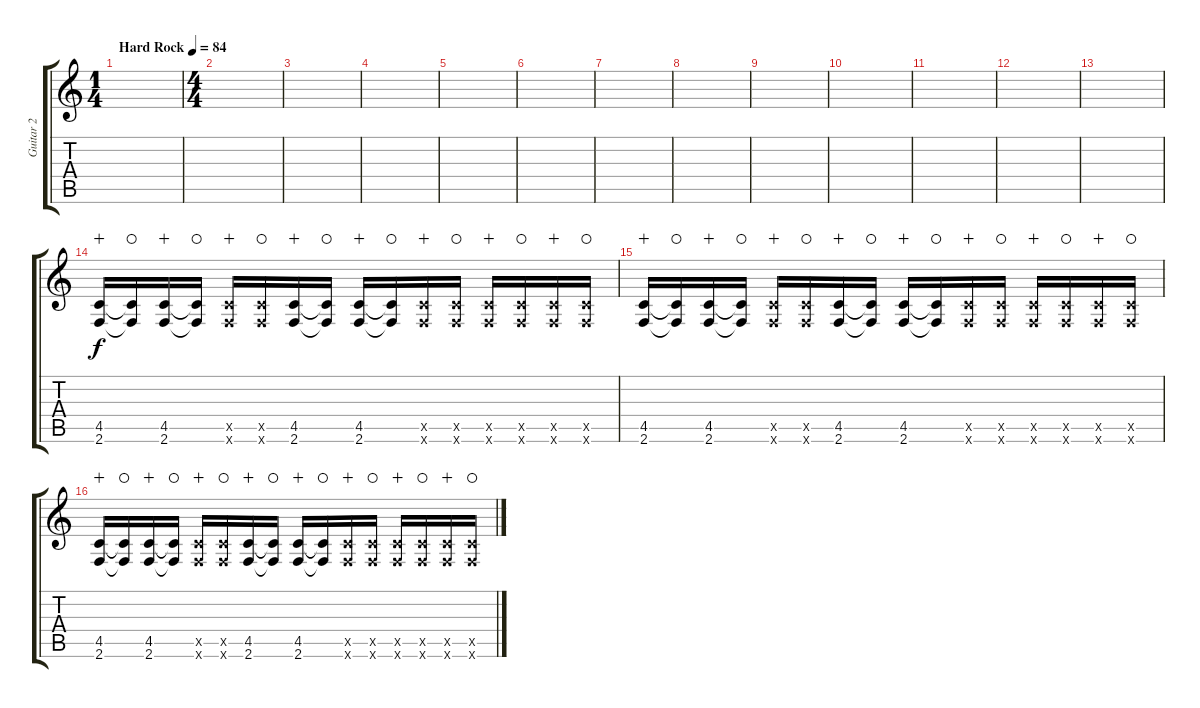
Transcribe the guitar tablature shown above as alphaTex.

\track ("Guitar 2" "Guitar 2") {instrument distortionguitar}
\staff {score tabs}
\tuning (Eb4 Bb3 Gb3 Db3 Ab2 Eb2) {hide}
\ts (1 4)
\tempo (84 "Hard Rock")
\clef g2
\ks c
|
\ts (4 4)
|
|
|
|
|
|
|
|
|
|
|
|
(4.5 2.6).16{wahc} (4.5{t} 2.6{t}).16{waho} (4.5 2.6).16{wahc} (4.5{t} 2.6{t}).16{waho} (4.5{x} 2.6{x}).16{wahc} (4.5{x} 2.6{x}).16{waho} (4.5 2.6).16{wahc} (4.5{t} 2.6{t}).16{waho} (4.5 2.6).16{wahc} (4.5{t} 2.6{t}).16{waho} (4.5{x} 2.6{x}).16{wahc} (4.5{x} 2.6{x}).16{waho} (4.5{x} 2.6{x}).16{wahc} (4.5{x} 2.6{x}).16{waho} (4.5{x} 2.6{x}).16{wahc} (4.5{x} 2.6{x}).16{waho} |
(4.5 2.6).16{wahc} (4.5{t} 2.6{t}).16{waho} (4.5 2.6).16{wahc} (4.5{t} 2.6{t}).16{waho} (4.5{x} 2.6{x}).16{wahc} (4.5{x} 2.6{x}).16{waho} (4.5 2.6).16{wahc} (4.5{t} 2.6{t}).16{waho} (4.5 2.6).16{wahc} (4.5{t} 2.6{t}).16{waho} (4.5{x} 2.6{x}).16{wahc} (4.5{x} 2.6{x}).16{waho} (4.5{x} 2.6{x}).16{wahc} (4.5{x} 2.6{x}).16{waho} (4.5{x} 2.6{x}).16{wahc} (4.5{x} 2.6{x}).16{waho} |
(4.5 2.6).16{wahc} (4.5{t} 2.6{t}).16{waho} (4.5 2.6).16{wahc} (4.5{t} 2.6{t}).16{waho} (4.5{x} 2.6{x}).16{wahc} (4.5{x} 2.6{x}).16{waho} (4.5 2.6).16{wahc} (4.5{t} 2.6{t}).16{waho} (4.5 2.6).16{wahc} (4.5{t} 2.6{t}).16{waho} (4.5{x} 2.6{x}).16{wahc} (4.5{x} 2.6{x}).16{waho} (4.5{x} 2.6{x}).16{wahc} (4.5{x} 2.6{x}).16{waho} (4.5{x} 2.6{x}).16{wahc} (4.5{x} 2.6{x}).16{waho}
